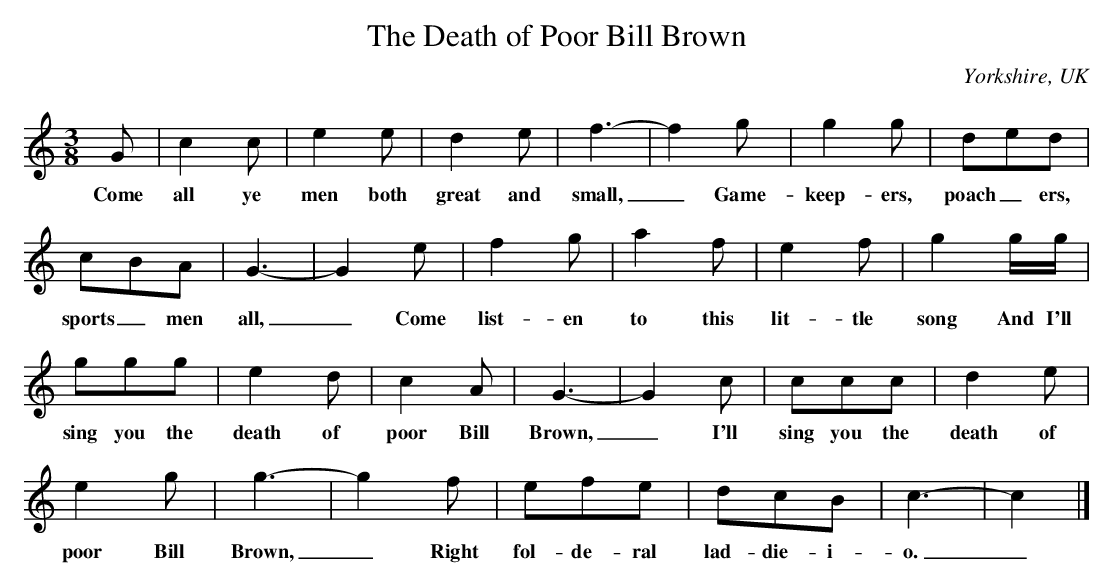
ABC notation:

X:1
T:The Death of Poor Bill Brown
O:Yorkshire, UK
M:3/8
L:1/8
K:C
G|c2 c|e2 e|d2 e|f3-|f2 g|g2 g|ded|
w: Come all ye men both great and small,_ Game- keep- ers, poach_ ers,
cBA|G3-|G2 e|f2 g|a2 f|e2 f|g2 g/g/|
w: sports_ men all,_ Come list- en to this lit- tle song And I'll
ggg|e2 d|c2 A|G3-|G2 c|ccc|d2 e|
w: sing you the death of poor Bill Brown,_ I'll sing you the death of
e2 g|g3-|g2 f|efe|dcB|c3-|c2|]
w: poor Bill Brown,_ Right fol- de- ral lad- die- i- o._
